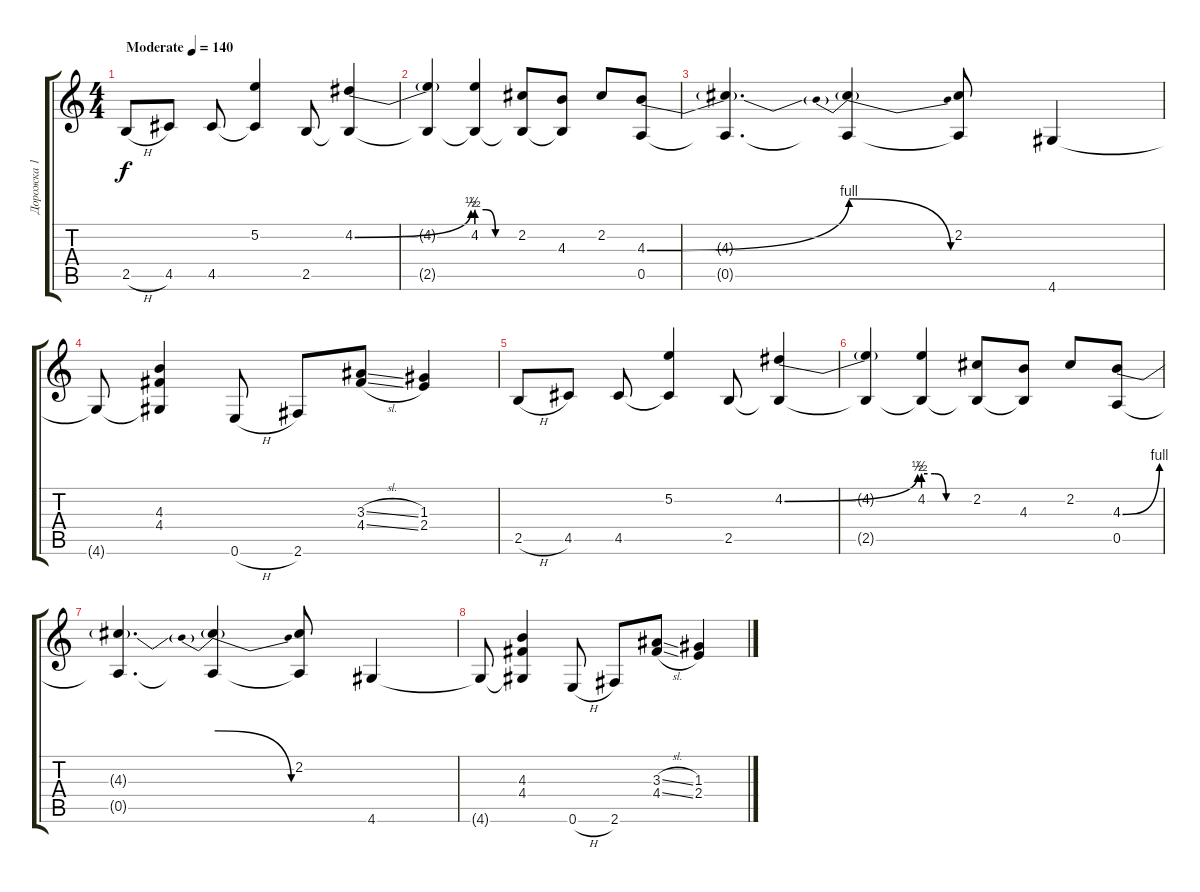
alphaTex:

\track ("Дорожка 1" "Дорожка 1") {instrument distortionguitar}
\staff {score tabs}
\tuning (E4 B3 G3 D3 A2 E2) {hide}
\ts (4 4)
\tempo (140 "Moderate")
\clef g2
\ks c
2.5{h}.8{dy f instrument distortionguitar} 4.5.8 4.5.8 (5.2 4.5{t}).4 2.5.8 (4.2{be (bend 0 0 60 2)} 2.5{t}).4 |
(4.2{t} 2.5{t}).4 (4.2{be (custom 0 2 15 2 30 0 60 0)} 2.5{t}).4 (2.2 2.5{t}).8 (4.3 2.5{t}).8 2.2.8 (4.3{be (bend 0 0 60 4)} 0.5).8 |
(4.3{t} 0.5{t}).4{d} (4.3{be (prebendrelease 0 4 60 0) t} 0.5{t}).4 (2.2 0.5{t}).8 4.6.4 |
4.6{t}.8 (4.3 4.4 4.6{t}).4 0.6{h}.8 2.6.8 (3.3{sl} 4.4{sl}).8 (1.3 2.4).4 |
2.5{h}.8 4.5.8 4.5.8 (5.2 4.5{t}).4 2.5.8 (4.2{be (bend 0 0 60 2)} 2.5{t}).4 |
(4.2{t} 2.5{t}).4 (4.2{be (custom 0 2 15 2 30 0 60 0)} 2.5{t}).4 (2.2 2.5{t}).8 (4.3 2.5{t}).8 2.2.8 (4.3{be (bend 0 0 60 4)} 0.5).8 |
(4.3{t} 0.5{t}).4{d} (4.3{be (prebendrelease 0 4 60 0) t} 0.5{t}).4 (2.2 0.5{t}).8 4.6.4 |
4.6{t}.8 (4.3 4.4 4.6{t}).4 0.6{h}.8 2.6.8 (3.3{sl} 4.4{sl}).8 (1.3 2.4).4
